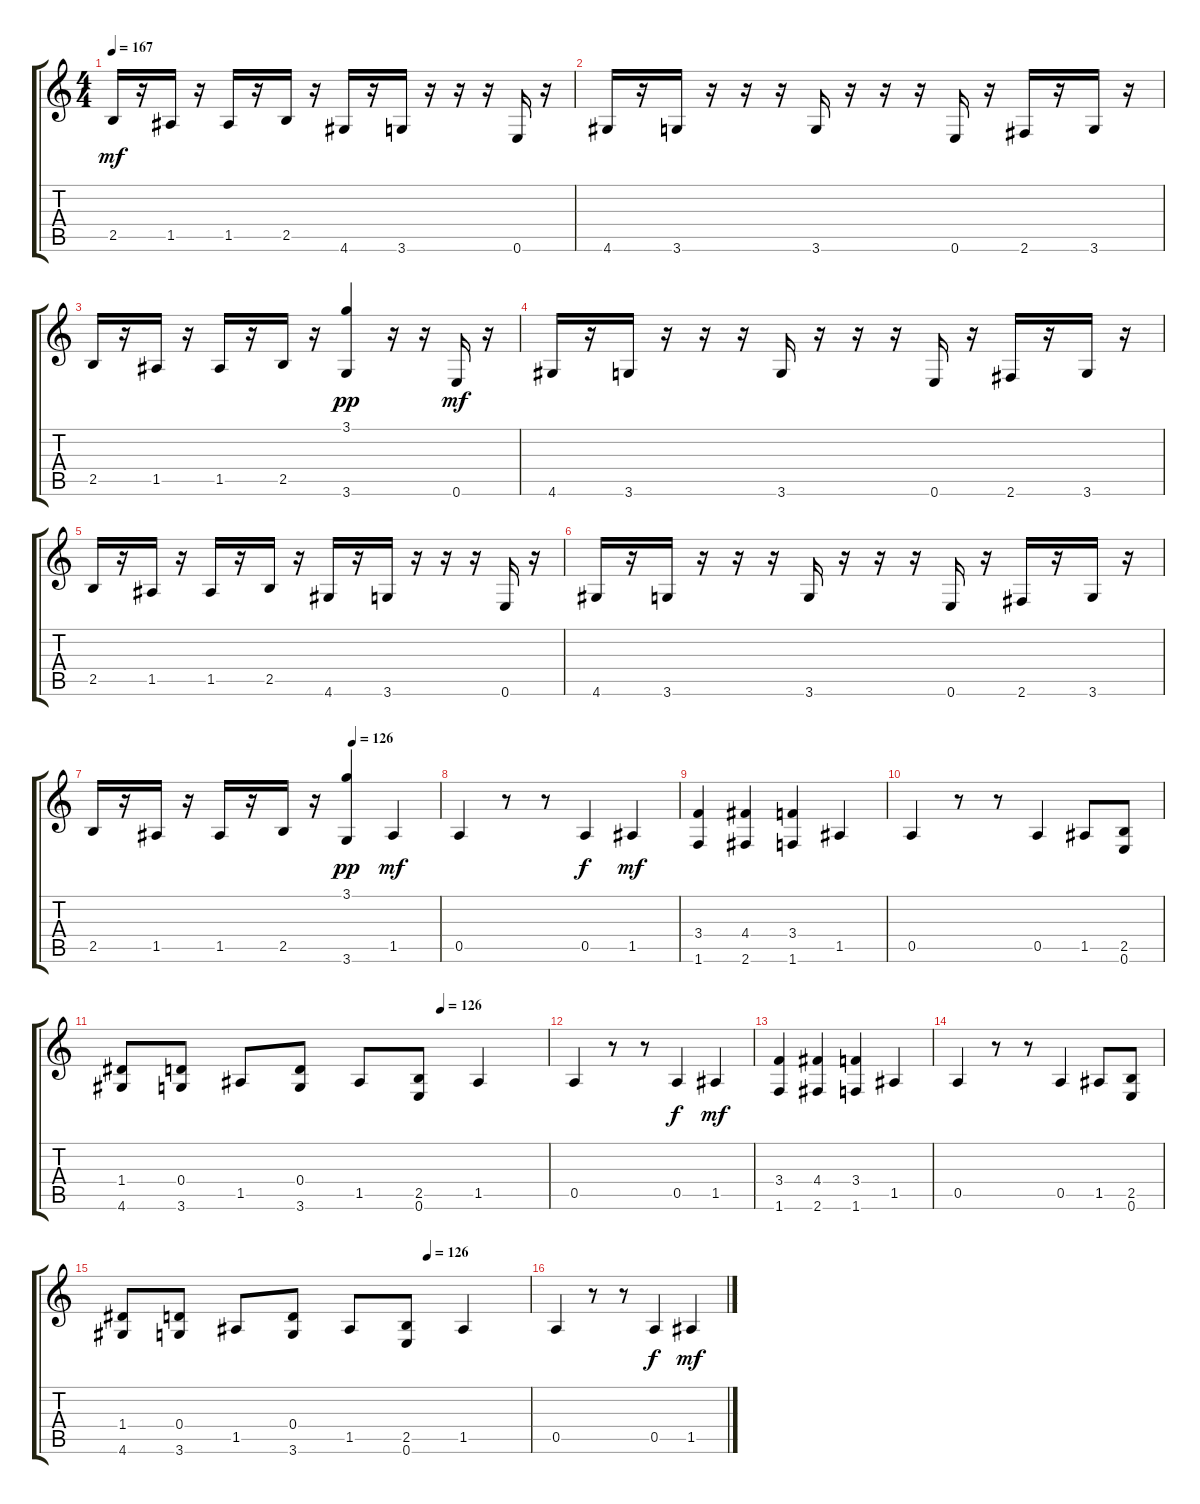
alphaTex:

\track "" {instrument distortionguitar}
\staff {score tabs}
\tuning (E4 B3 G3 D3 A2 E2) {hide}
\ts (4 4)
\tempo 167
\clef g2
\ks c
2.5.16{dy mf} r.16 1.5.16 r.16 1.5.16 r.16 2.5.16 r.16 4.6.16 r.16 3.6.16 r.16 r.16 r.16 0.6.16 r.16 |
4.6.16 r.16 3.6.16 r.16 r.16 r.16 3.6.16 r.16 r.16 r.16 0.6.16 r.16 2.6.16 r.16 3.6.16 r.16 |
2.5.16 r.16 1.5.16 r.16 1.5.16 r.16 2.5.16 r.16 (3.1 3.6).4{dy pp} r.16 r.16 0.6.16{dy mf} r.16 |
4.6.16 r.16 3.6.16 r.16 r.16 r.16 3.6.16 r.16 r.16 r.16 0.6.16 r.16 2.6.16 r.16 3.6.16 r.16 |
2.5.16 r.16 1.5.16 r.16 1.5.16 r.16 2.5.16 r.16 4.6.16 r.16 3.6.16 r.16 r.16 r.16 0.6.16 r.16 |
4.6.16 r.16 3.6.16 r.16 r.16 r.16 3.6.16 r.16 r.16 r.16 0.6.16 r.16 2.6.16 r.16 3.6.16 r.16 |
\tempo (126 0.75)
2.5.16 r.16 1.5.16 r.16 1.5.16 r.16 2.5.16 r.16 (3.1 3.6).4{dy pp} 1.5.4{dy mf} |
0.5.4 r.8 r.8 0.5.4{dy f} 1.5.4{dy mf} |
(3.4 1.6).4 (4.4 2.6).4 (3.4 1.6).4 1.5.4 |
0.5.4 r.8 r.8 0.5.4 1.5.8 (2.5 0.6).8 |
\tempo (126 0.75)
(1.4 4.6).8 (0.4 3.6).8 1.5.8 (0.4 3.6).8 1.5.8 (2.5 0.6).8 1.5.4 |
0.5.4 r.8 r.8 0.5.4{dy f} 1.5.4{dy mf} |
(3.4 1.6).4 (4.4 2.6).4 (3.4 1.6).4 1.5.4 |
0.5.4 r.8 r.8 0.5.4 1.5.8 (2.5 0.6).8 |
\tempo (126 0.75)
(1.4 4.6).8 (0.4 3.6).8 1.5.8 (0.4 3.6).8 1.5.8 (2.5 0.6).8 1.5.4 |
0.5.4 r.8 r.8 0.5.4{dy f} 1.5.4{dy mf}
